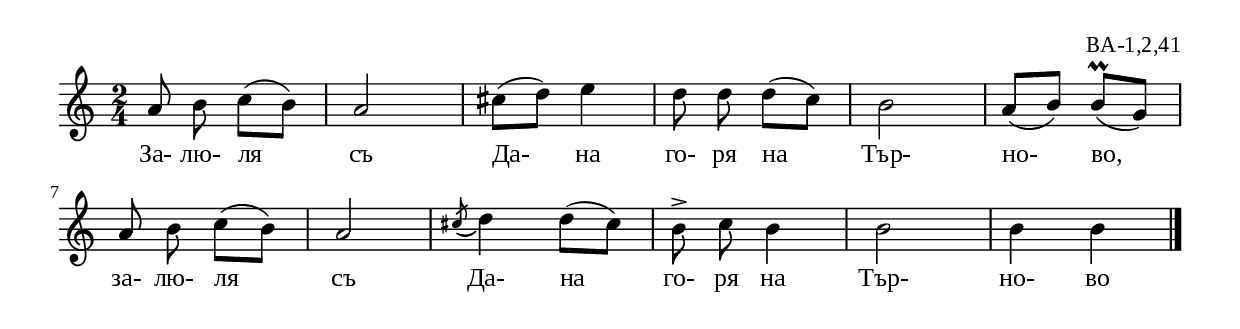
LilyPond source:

%{
BA_1_2_41
%}

\include "td-preamble.ly"

\score {
\relative c'' {
%% \tempo 4 = 152
  \time 2/4
a8\noBeam b c8( b) | a2 | cis8( d) e4 | d8\noBeam d d8( c) | b2 | a8( b) b8\prall( g) | \break
a8\noBeam b c8( b) | a2 | \acciaccatura cis8( d4) d8( cis) | b8^>\noBeam c b4 | b2 | b4 b  
 \bar "|." 
}
\addlyrics { За- лю- ля съ Да- на го- ря на Тър- но- во, 
за- лю- ля съ Да- на го- ря на Тър- но- во }
%
\layout {
  indent = #0
  line-width = 190\mm
  ragged-right=##f
}
%
\midi { 
	\context {
		\Score
		tempoWholesPerMinute = #(ly:make-moment 152 4)
		}
	}
}
%
\header{
  opus = "ВА-1,2,41"
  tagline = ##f
}


